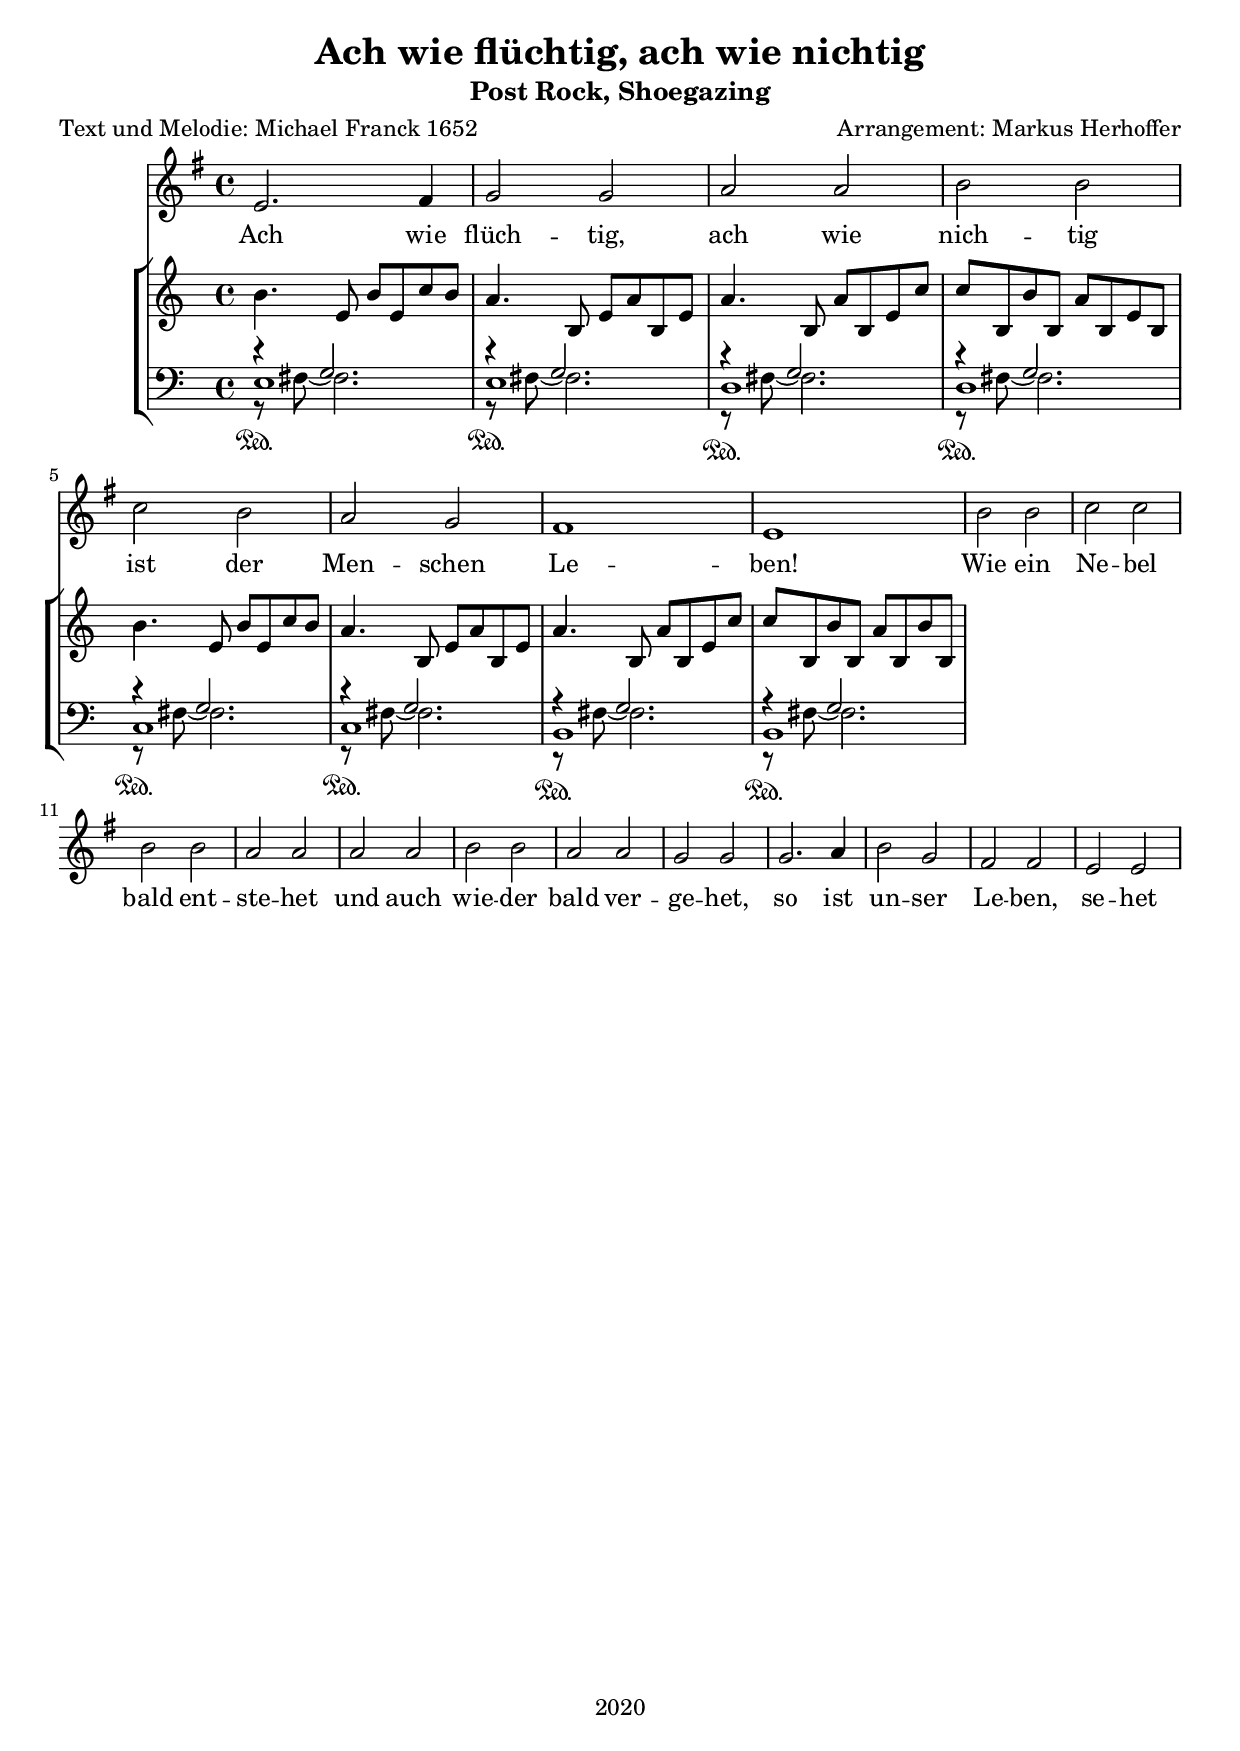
\version "2.20.0"

\include "deutsch.ly"

\layout {
  \context {
    \RemoveEmptyStaffContext
  }
}

%%%%%%%%%%%%%%%%%%%%%%%
% VOCALS
%%%%%%%%%%%%%%%%%%%%%%%

vocChoral = \relative a' {
  \time 4/4
  \key e \minor
  e2. fis4 g2 g 
  a a h h 
  c h a g 
  fis1 e 

  h'2 h c c 
  h h a a 
  a a h h 
  a a g g 
  g2. a4 h2 g 
  fis fis e e 
}

vocLyricsOne = \lyricmode {
  Ach wie flüch -- tig,
  ach wie nich -- tig
  ist der Men -- schen 
  Le -- ben!

  Wie ein Ne -- bel
  bald ent -- ste -- het
  und auch wie -- der 
  bald ver -- ge -- het,
  so ist un -- ser 
  Le -- ben, se -- het
}

%%%%%%%%%%%%%%%%%%%%
% Piano
%%%%%%%%%%%%%%%%%%%%

\parallelMusic pnoRh, pnoLhC, pnoLhB, pnoLhA {
  % 1
  h4. e,8 h' e, c' h      |
  r4       g'2.           |
  r8 fis8~ fis2.          |
  e1\sustainOn            |

  % 2
  a4. h,8 e a h, e        |
  r4        g2.           |
  r8 fis8~ fis2.          |
  e1\sustainOn            |

  % 3
  a4. h,8 a' h, e c'      |
  r4        g2.           |
  r8 fis8~ fis2.          |
  d1\sustainOn            |

  % 4
  c8 h, h' h, a' h, e h   |
  r4        g2.           |
  r8 fis8~ fis2.          |
  d1\sustainOn            |

  % 5
  h'4. e,8 h' e, c' h     |
  r4       g2.            |
  r8 fis8~ fis2.          |
  c1\sustainOn            |

  % 6
  a4. h,8 e a h, e        |
  r4        g2.           |
  r8 fis8~ fis2.          |
  c1\sustainOn            |

  % 7
  a4. h,8 a' h, e c'      |
  r4        g2.           |
  r8 fis8~ fis2.          |
  h,1\sustainOn           |

  % 8
  c8 h, h' h, a' h, h' h, |
  r4        g2.           |
  r8 fis8~ fis2.          |
  h,1\sustainOn           |
}

\book {
  \bookOutputSuffix "band"
  \score {
    <<
      \new Voice = "Female Vocals" { \vocChoral }
      \new Lyrics \lyricsto "Female Vocals" { 
        \vocLyricsOne
      }
      \new StaffGroup <<
        \new Staff << 
          \relative c'' \pnoRh 
        >>
        \new Staff <<
          \relative c \pnoLhC \\
          \relative c \pnoLhB \\  
          \relative c \clef bass \pnoLhA 
        >>
      >>
    >>
  }
  \header {
    title = "Ach wie flüchtig, ach wie nichtig"
    subtitle = "Post Rock, Shoegazing"
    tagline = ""
    poet = "Text und Melodie: Michael Franck 1652"
    composer = "Arrangement: Markus Herhoffer"
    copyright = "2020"
  }
  \paper {
    #(set-paper-size "a4")
    print-page-number = ##t
  }
}
